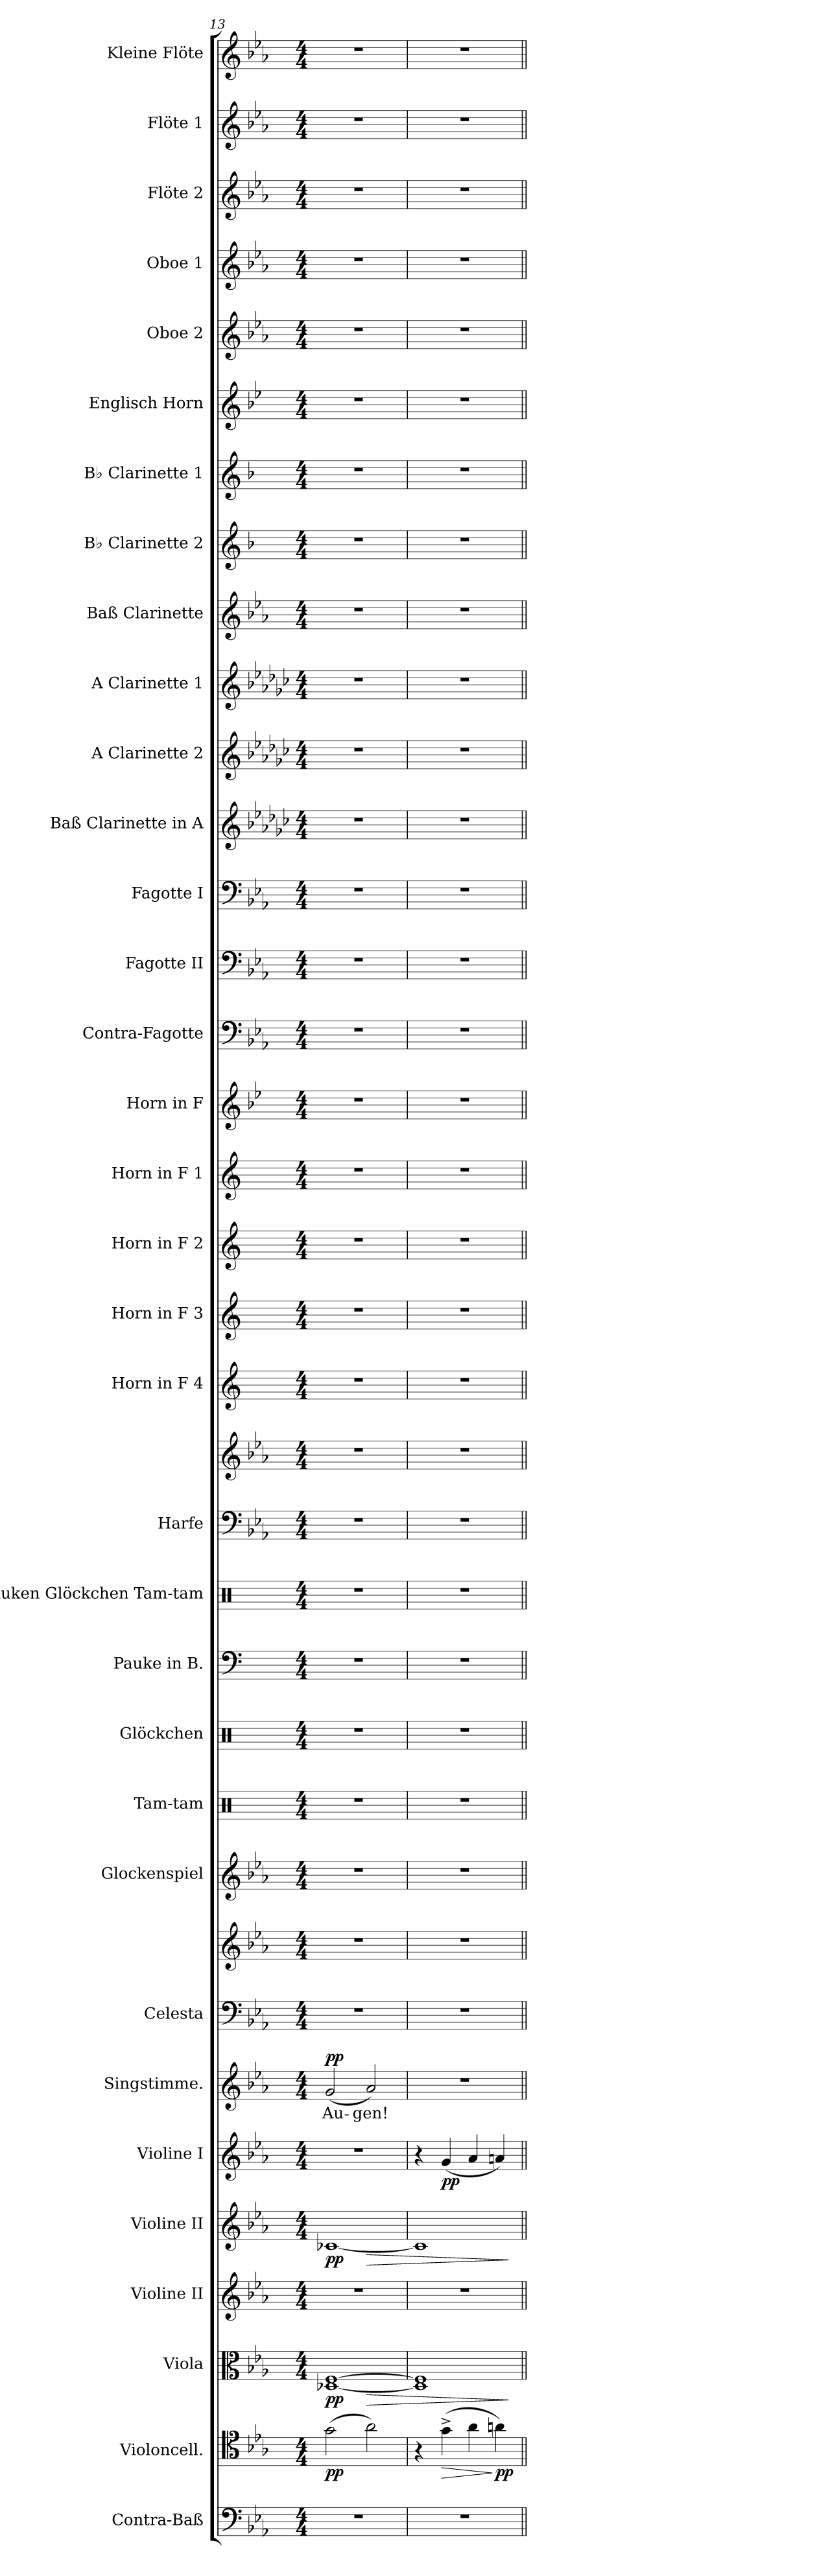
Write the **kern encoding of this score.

**kern	**kern	**dynam	**kern	**dynam	**kern	**kern	**dynam	**kern	**dynam	**kern	**text	**dynam	**kern	**kern	**kern	**kern	**kern	**kern	**kern	**kern	**kern	**kern	**kern	**kern	**kern	**kern	**kern	**kern	**kern	**kern	**kern	**kern	**kern	**kern	**kern	**kern	**kern	**kern	**kern	**kern	**kern
*part34	*part33	*part33	*part32	*part32	*part31	*part30	*part30	*part29	*part29	*part28	*part28	*part28	*part27	*part27	*part26	*part25	*part24	*part23	*part22	*part21	*part21	*part20	*part19	*part18	*part17	*part16	*part15	*part14	*part13	*part12	*part11	*part10	*part9	*part8	*part7	*part6	*part5	*part4	*part3	*part2	*part1
*staff36	*staff35	*staff35	*staff34	*staff34	*staff33	*staff32	*staff32	*staff31	*staff31	*staff30	*staff30	*staff30	*staff29	*staff28	*staff27	*staff26	*staff25	*staff24	*staff23	*staff22	*staff21	*staff20	*staff19	*staff18	*staff17	*staff16	*staff15	*staff14	*staff13	*staff12	*staff11	*staff10	*staff9	*staff8	*staff7	*staff6	*staff5	*staff4	*staff3	*staff2	*staff1
*I"Contra-Baß	*I"Violoncell.	*	*I"Viola	*	*I"Violine II	*I"Violine II	*	*I"Violine I	*	*I"Singstimme.	*	*	*I"Celesta	*	*I"Glockenspiel	*I"Tam-tam	*I"Glöckchen	*I"Pauke in B.	*I"Pauken  Glöckchen Tam-tam	*I"Harfe	*	*I"Horn in F 4	*I"Horn in F 3	*I"Horn in F 2	*I"Horn in F 1	*I"Horn in F	*I"Contra-Fagotte	*I"Fagotte II	*I"Fagotte I	*I"Baß Clarinette in A	*I"A Clarinette 2	*I"A Clarinette 1	*I"Baß Clarinette	*I"B♭ Clarinette 2	*I"B♭ Clarinette 1	*I"Englisch Horn	*I"Oboe 2	*I"Oboe 1	*I"Flöte 2	*I"Flöte 1	*I"Kleine Flöte
*I'C.-B.	*I'Vc.	*	*I'Vla.	*	*I'Vln. II	*I'Vln. II	*	*I'Vln. I	*	*I'Sgst.	*	*	*I'Cel.	*	*I'Glk.	*I'Tam-tam	*I'Gl.	*I'Pauke	*I'Tam-tam	*I'Hfe.	*	*I'Hn. 4	*I'Hn. 3	*I'Hn. 2	*I'Hn. 1	*	*I'C.-Fg.	*I'Fg. II	*I'Fg. I	*	*I'A Cl. 2	*I'A Cl. 1	*I'B. Cl.	*I'B♭ Cl. 2	*I'B♭ Cl. 1	*I'E. H.	*I'Ob. 2	*I'Ob. 1	*I'Fl. 2	*I'Fl. 1	*I'Kl. Fl.
*clefF4	*clefC4	*	*clefC3	*	*clefG2	*clefG2	*	*clefG2	*	*clefG2	*	*	*clefF4	*clefG2	*clefG2	*clefX	*clefX	*clefF4	*clefX	*clefF4	*clefG2	*clefG2	*clefG2	*clefG2	*clefG2	*clefG2	*clefF4	*clefF4	*clefF4	*clefG2	*clefG2	*clefG2	*clefG2	*clefG2	*clefG2	*clefG2	*clefG2	*clefG2	*clefG2	*clefG2	*clefG2
*ITrd7c12	*	*	*	*	*	*	*	*	*	*	*	*	*ITrd-7c-12	*ITrd-7c-12	*ITrd-14c-24	*	*	*	*	*	*	*ITrd4c7	*ITrd4c7	*ITrd4c7	*ITrd4c7	*ITrd4c7	*ITrd7c12	*	*	*ITrd2c3	*ITrd2c3	*ITrd2c3	*ITrd8c14	*ITrd1c2	*ITrd1c2	*ITrd4c7	*	*	*	*	*ITrd-7c-12
*k[b-e-a-]	*k[b-e-a-]	*	*k[b-e-a-]	*	*k[b-e-a-]	*k[b-e-a-]	*	*k[b-e-a-]	*	*k[b-e-a-]	*	*	*k[b-e-a-]	*k[b-e-a-]	*k[b-e-a-]	*k[]	*k[]	*k[]	*k[]	*k[b-e-a-]	*k[b-e-a-]	*k[b-]	*k[b-]	*k[b-]	*k[b-]	*k[b-e-a-]	*k[b-e-a-]	*k[b-e-a-]	*k[b-e-a-]	*k[b-e-a-]	*k[b-e-a-]	*k[b-e-a-]	*k[b-e-a-]	*k[b-e-a-]	*k[b-e-a-]	*k[b-e-a-]	*k[b-e-a-]	*k[b-e-a-]	*k[b-e-a-]	*k[b-e-a-]	*k[b-e-a-]
*M4/4	*M4/4	*	*M4/4	*	*M4/4	*M4/4	*	*M4/4	*	*M4/4	*	*	*M4/4	*M4/4	*M4/4	*M4/4	*M4/4	*M4/4	*M4/4	*M4/4	*M4/4	*M4/4	*M4/4	*M4/4	*M4/4	*M4/4	*M4/4	*M4/4	*M4/4	*M4/4	*M4/4	*M4/4	*M4/4	*M4/4	*M4/4	*M4/4	*M4/4	*M4/4	*M4/4	*M4/4	*M4/4
=13	=13	=13	=13	=13	=13	=13	=13	=13	=13	=13	=13	=13	=13	=13	=13	=13	=13	=13	=13	=13	=13	=13	=13	=13	=13	=13	=13	=13	=13	=13	=13	=13	=13	=13	=13	=13	=13	=13	=13	=13	=13
*	*	*	*^	*	*	*^	*	*	*	*	*	*	*	*	*	*	*	*	*	*	*	*	*	*	*	*	*	*	*	*	*	*	*	*	*	*	*	*	*	*	*
*	*	*	*	*^	*	*	*	*	*	*	*	*	*	*	*	*	*	*	*	*	*	*	*	*	*	*	*	*	*	*	*	*	*	*	*	*	*	*	*	*	*	*	*
!	!	!LO:DY:b	!	!	!	!LO:DY:b	!	!	!	!LO:DY:b	!	!	!	!LO:LY:b	!LO:DY:a	!	!	!	!	!	!	!	!	!	!	!	!	!	!	!	!	!	!	!	!	!	!	!	!	!	!	!	!	!
1r	(2g\	pp	[1F	[1D-X	2ryy	pp	1r	[1c-X	2ryy	pp	1r	.	(2g/	Au-	pp	1r	1r	1r	1r	1r	1r	1r	1r	1r	1r	1r	1r	1r	1r	1r	1r	1r	1r	1r	1r	1r	1r	1r	1r	1r	1r	1r	1r	1r
!	!	!	!	!	!	!LO:HP:b	!	!	!	!LO:HP:b	!	!	!	!LO:LY:b	!	!	!	!	!	!	!	!	!	!	!	!	!	!	!	!	!	!	!	!	!	!	!	!	!	!	!	!	!	!
.	2a-\)	.	.	.	2ryy	>	.	.	2ryy	>	.	.	2a-/)	-gen!	.	.	.	.	.	.	.	.	.	.	.	.	.	.	.	.	.	.	.	.	.	.	.	.	.	.	.	.	.	.
*	*	*	*	*v	*v	*	*	*v	*v	*	*	*	*	*	*	*	*	*	*	*	*	*	*	*	*	*	*	*	*	*	*	*	*	*	*	*	*	*	*	*	*	*	*	*
=14	=14	=14	=14	=14	=14	=14	=14	=14	=14	=14	=14	=14	=14	=14	=14	=14	=14	=14	=14	=14	=14	=14	=14	=14	=14	=14	=14	=14	=14	=14	=14	=14	=14	=14	=14	=14	=14	=14	=14	=14	=14	=14
1r	4r	.	1F]	1D-]	.	1r	1c-]	.	4r	.	1r	.	.	1r	1r	1r	1r	1r	1r	1r	1r	1r	1r	1r	1r	1r	1r	1r	1r	1r	1r	1r	1r	1r	1r	1r	1r	1r	1r	1r	1r	1r
!	!	!LO:HP:b	!	!	!	!	!	!	!	!LO:DY:b	!	!	!	!	!	!	!	!	!	!	!	!	!	!	!	!	!	!	!	!	!	!	!	!	!	!	!	!	!	!	!	!
.	(4g^\	>	.	.	.	.	.	.	(4g/	pp	.	.	.	.	.	.	.	.	.	.	.	.	.	.	.	.	.	.	.	.	.	.	.	.	.	.	.	.	.	.	.	.
.	4a-\	.	.	.	.	.	.	.	4a-/	.	.	.	.	.	.	.	.	.	.	.	.	.	.	.	.	.	.	.	.	.	.	.	.	.	.	.	.	.	.	.	.	.
!	!	!LO:DY:n=1:b	!	!	!	!	!	!	!	!	!	!	!	!	!	!	!	!	!	!	!	!	!	!	!	!	!	!	!	!	!	!	!	!	!	!	!	!	!	!	!	!
.	4an\)	] pp	.	.	.	.	.	.	4an/)	.	.	.	.	.	.	.	.	.	.	.	.	.	.	.	.	.	.	.	.	.	.	.	.	.	.	.	.	.	.	.	.	.
*	*	*	*v	*v	*	*	*	*	*	*	*	*	*	*	*	*	*	*	*	*	*	*	*	*	*	*	*	*	*	*	*	*	*	*	*	*	*	*	*	*	*	*
.	.	.	.	]	.	.	]	.	.	.	.	.	.	.	.	.	.	.	.	.	.	.	.	.	.	.	.	.	.	.	.	.	.	.	.	.	.	.	.	.	.
=||	=||	=||	=||	=||	=||	=||	=||	=||	=||	=||	=||	=||	=||	=||	=||	=||	=||	=||	=||	=||	=||	=||	=||	=||	=||	=||	=||	=||	=||	=||	=||	=||	=||	=||	=||	=||	=||	=||	=||	=||	=||
*-	*-	*-	*-	*-	*-	*-	*-	*-	*-	*-	*-	*-	*-	*-	*-	*-	*-	*-	*-	*-	*-	*-	*-	*-	*-	*-	*-	*-	*-	*-	*-	*-	*-	*-	*-	*-	*-	*-	*-	*-	*-
